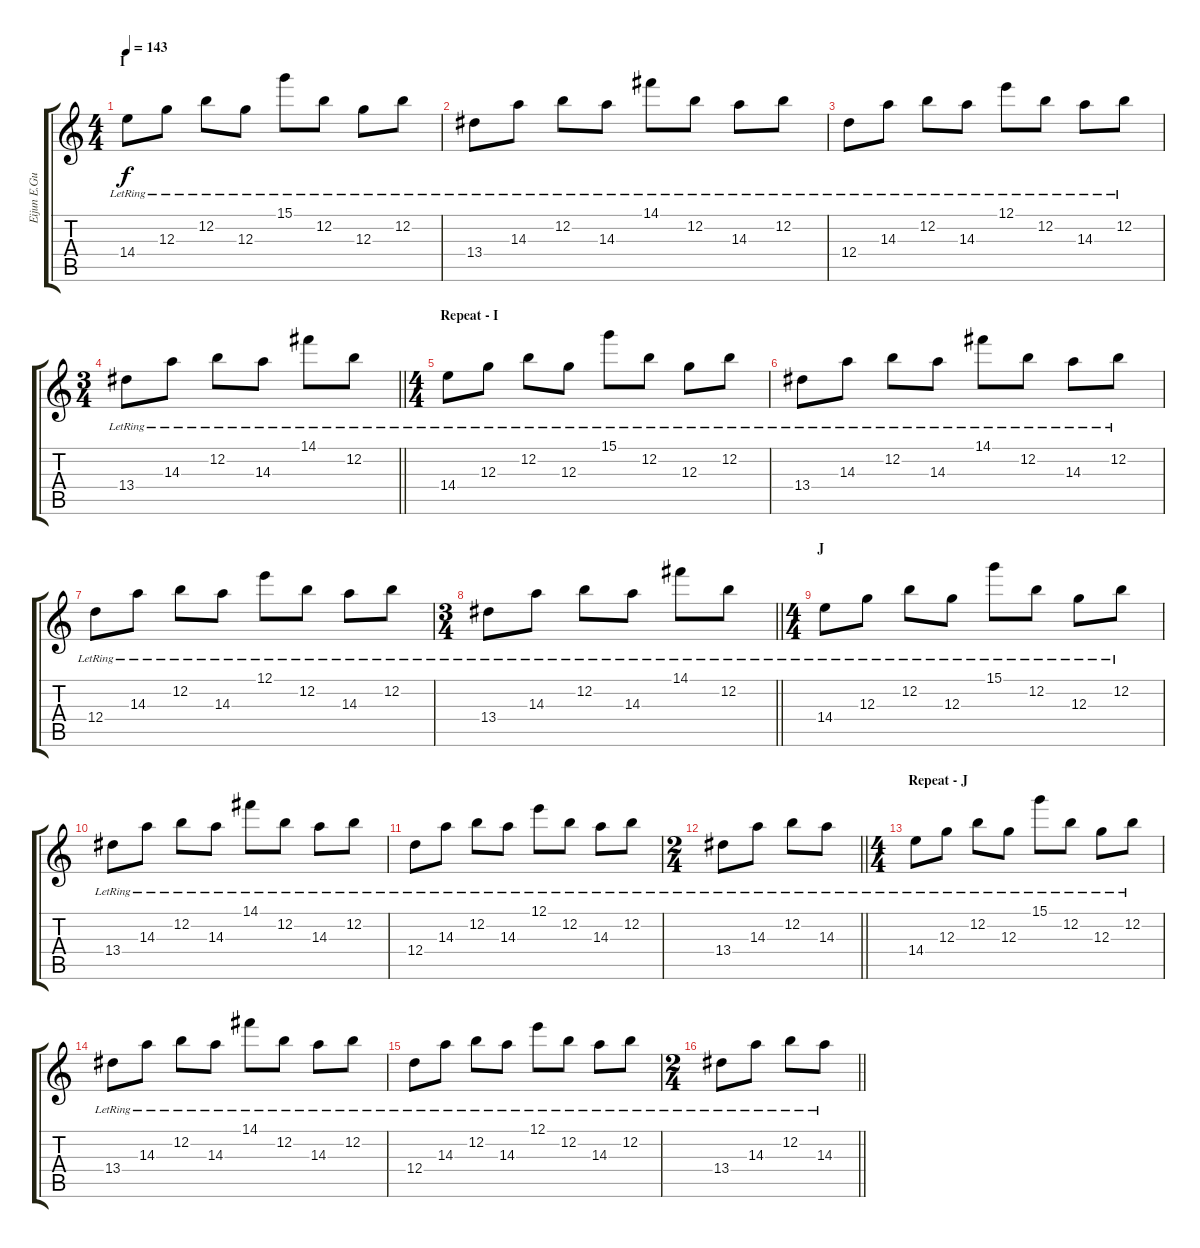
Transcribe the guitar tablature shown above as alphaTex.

\track ("Eijun E.Guitar I" "Eijun E.Gu") {instrument electricguitarclean}
\staff {score tabs}
\tuning (E4 B3 G3 D3 A2 E2) {hide}
\ts (4 4)
\section ("" "I")
\tempo 143
\clef g2
\ks c
14.4{lr}.8{dy f} 12.3{lr}.8 12.2{lr}.8 12.3{lr}.8 15.1{lr}.8 12.2{lr}.8 12.3{lr}.8 12.2{lr}.8 |
13.4{lr}.8 14.3{lr}.8 12.2{lr}.8 14.3{lr}.8 14.1{lr}.8 12.2{lr}.8 14.3{lr}.8 12.2{lr}.8 |
12.4{lr}.8 14.3{lr}.8 12.2{lr}.8 14.3{lr}.8 12.1{lr}.8 12.2{lr}.8 14.3{lr}.8 12.2{lr}.8 |
\ts (3 4)
\barLineRight lightlight
13.4{lr}.8 14.3{lr}.8 12.2{lr}.8 14.3{lr}.8 14.1{lr}.8 12.2{lr}.8 |
\ts (4 4)
\section ("" "Repeat - I")
14.4{lr}.8 12.3{lr}.8 12.2{lr}.8 12.3{lr}.8 15.1{lr}.8 12.2{lr}.8 12.3{lr}.8 12.2{lr}.8 |
13.4{lr}.8 14.3{lr}.8 12.2{lr}.8 14.3{lr}.8 14.1{lr}.8 12.2{lr}.8 14.3{lr}.8 12.2{lr}.8 |
12.4{lr}.8 14.3{lr}.8 12.2{lr}.8 14.3{lr}.8 12.1{lr}.8 12.2{lr}.8 14.3{lr}.8 12.2{lr}.8 |
\ts (3 4)
\barLineRight lightlight
13.4{lr}.8 14.3{lr}.8 12.2{lr}.8 14.3{lr}.8 14.1{lr}.8 12.2{lr}.8 |
\ts (4 4)
\section ("" "J")
14.4{lr}.8 12.3{lr}.8 12.2{lr}.8 12.3{lr}.8 15.1{lr}.8 12.2{lr}.8 12.3{lr}.8 12.2{lr}.8 |
13.4{lr}.8 14.3{lr}.8 12.2{lr}.8 14.3{lr}.8 14.1{lr}.8 12.2{lr}.8 14.3{lr}.8 12.2{lr}.8 |
12.4{lr}.8 14.3{lr}.8 12.2{lr}.8 14.3{lr}.8 12.1{lr}.8 12.2{lr}.8 14.3{lr}.8 12.2{lr}.8 |
\ts (2 4)
\barLineRight lightlight
13.4{lr}.8 14.3{lr}.8 12.2{lr}.8 14.3{lr}.8 |
\ts (4 4)
\section ("" "Repeat - J")
14.4{lr}.8 12.3{lr}.8 12.2{lr}.8 12.3{lr}.8 15.1{lr}.8 12.2{lr}.8 12.3{lr}.8 12.2{lr}.8 |
13.4{lr}.8 14.3{lr}.8 12.2{lr}.8 14.3{lr}.8 14.1{lr}.8 12.2{lr}.8 14.3{lr}.8 12.2{lr}.8 |
12.4{lr}.8 14.3{lr}.8 12.2{lr}.8 14.3{lr}.8 12.1{lr}.8 12.2{lr}.8 14.3{lr}.8 12.2{lr}.8 |
\ts (2 4)
\barLineRight lightlight
13.4{lr}.8 14.3{lr}.8 12.2{lr}.8 14.3{lr}.8
